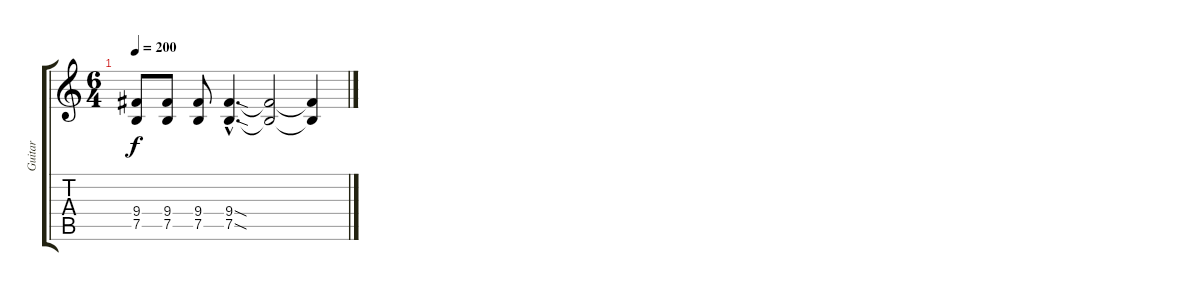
\track ("Guitar" "Guitar") {instrument acousticguitarsteel}
\staff {score tabs}
\tuning (B3 Gb3 D3 A2 E2 B1) {hide}
\ts (6 4)
\tempo 200
\clef g2
\ks c
(9.4 7.5).8{dy f} (9.4 7.5).8 (9.4 7.5).8 (9.4{sod hac} 7.5{sod hac}).4{d} (9.4{t} 7.5{t}).2 (9.4{t} 7.5{t}).4
